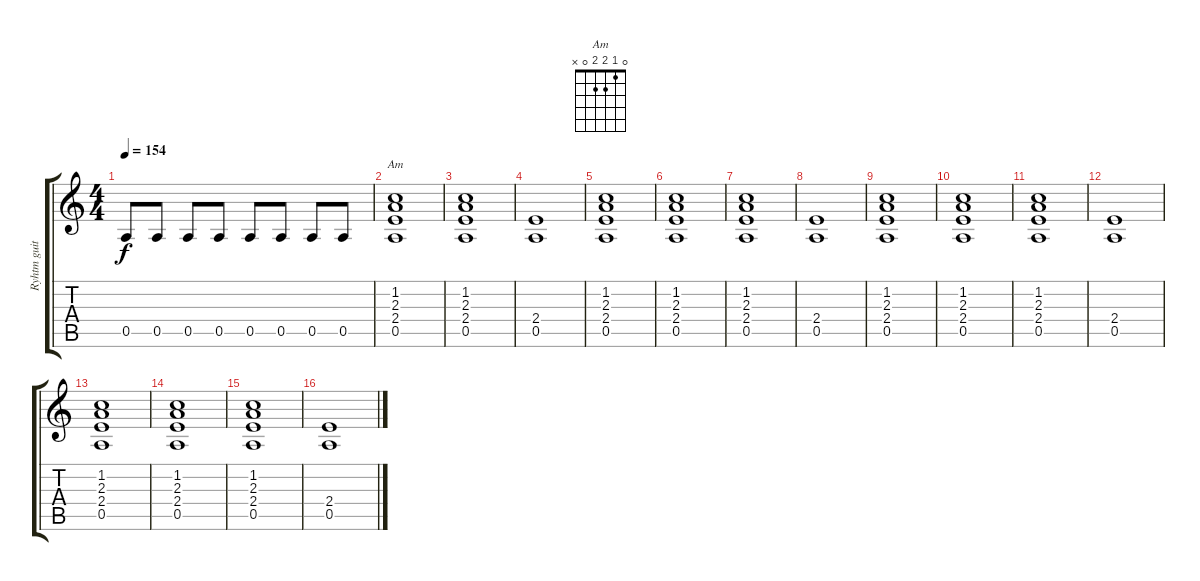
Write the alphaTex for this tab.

\track ("Ryhtm guitar" "Ryhtm guit") {instrument distortionguitar}
\staff {score tabs}
\tuning (E4 B3 G3 D3 A2 E2) {hide}
\chord ("Am" 0 1 2 2 0 x)
\ts (4 4)
\tempo 154
\clef g2
\ks c
0.5.8{dy f} 0.5.8 0.5.8 0.5.8 0.5.8 0.5.8 0.5.8 0.5.8 |
(1.2 2.3 2.4 0.5).1{ch "Am" volume 14 instrument distortionguitar} |
(1.2 2.3 2.4 0.5).1 |
(2.4 0.5).1 |
(1.2 2.3 2.4 0.5).1 |
(1.2 2.3 2.4 0.5).1 |
(1.2 2.3 2.4 0.5).1 |
(2.4 0.5).1 |
(1.2 2.3 2.4 0.5).1 |
(1.2 2.3 2.4 0.5).1 |
(1.2 2.3 2.4 0.5).1 |
(2.4 0.5).1 |
(1.2 2.3 2.4 0.5).1 |
(1.2 2.3 2.4 0.5).1 |
(1.2 2.3 2.4 0.5).1 |
(2.4 0.5).1
